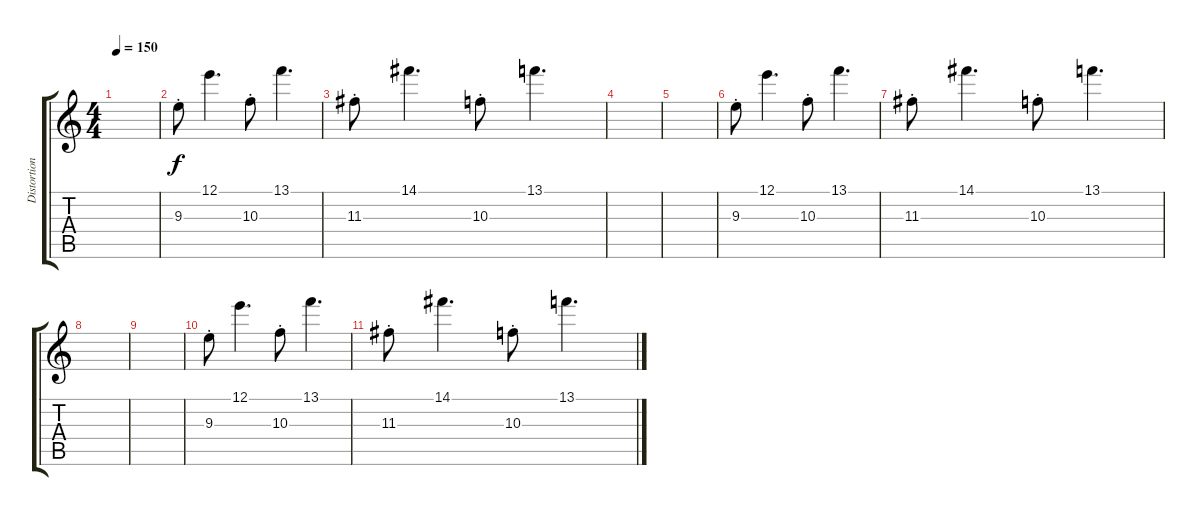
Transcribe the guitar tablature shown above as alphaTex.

\track ("Distortion Guitar (Right)" "Distortion") {instrument distortionguitar}
\staff {score tabs}
\tuning (E4 B3 G3 D3 A2 E2) {hide}
\ts (4 4)
\tempo 150
\clef g2
\ks c
|
9.3{st}.8 12.1.4{d} 10.3{st}.8 13.1.4{d} |
11.3{st}.8 14.1.4{d} 10.3{st}.8 13.1.4{d} |
|
|
9.3{st}.8 12.1.4{d} 10.3{st}.8 13.1.4{d} |
11.3{st}.8 14.1.4{d} 10.3{st}.8 13.1.4{d} |
|
|
9.3{st}.8 12.1.4{d} 10.3{st}.8 13.1.4{d} |
11.3{st}.8 14.1.4{d} 10.3{st}.8 13.1.4{d}
